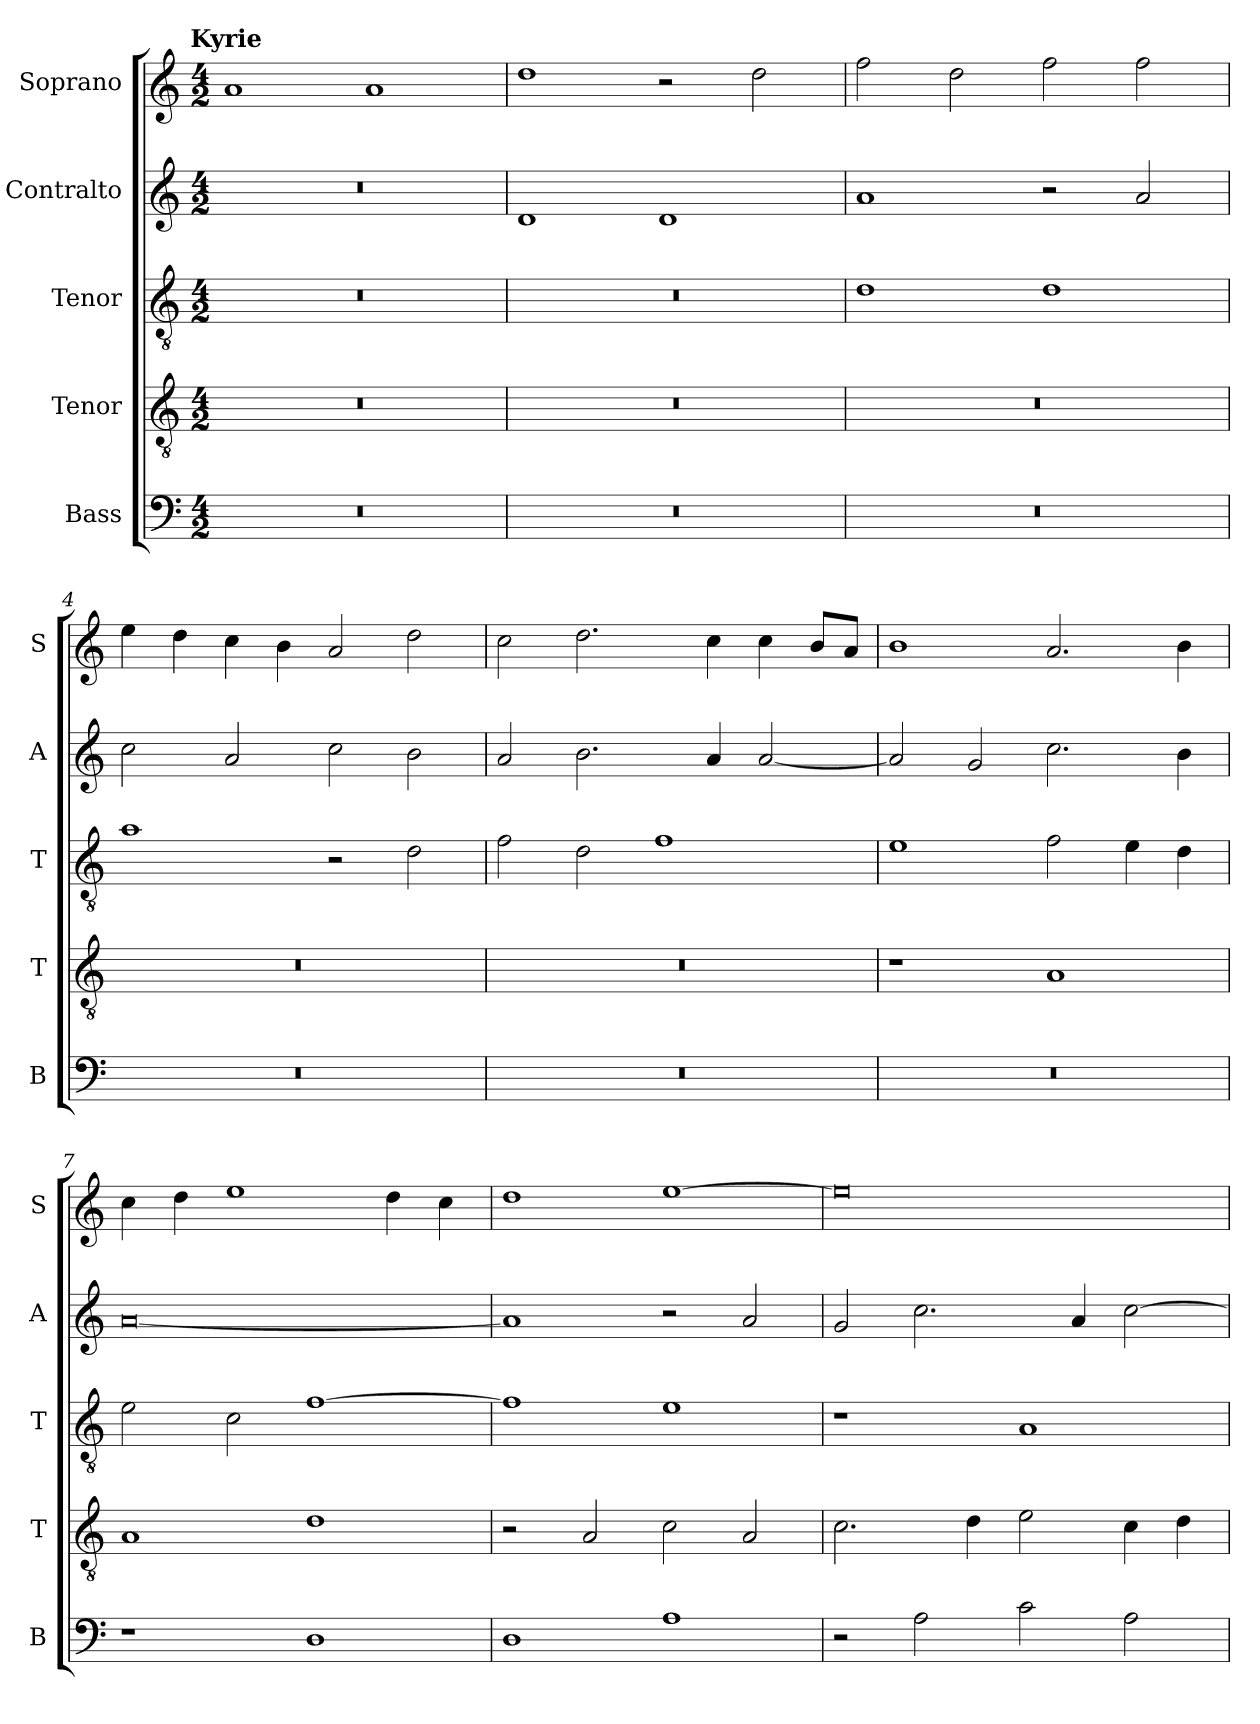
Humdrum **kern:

**kern	**kern	**kern	**kern	**kern
*part5	*part4	*part3	*part2	*part1
*staff5	*staff4	*staff3	*staff2	*staff1
*I"Bass	*I"Tenor	*I"Tenor	*I"Contralto	*I"Soprano
*I'B	*I'T	*I'T	*I'A	*I'S
*clefF4	*clefGv2	*clefGv2	*clefG2	*clefG2
*k[]	*k[]	*k[]	*k[]	*k[]
*D:dor	*D:dor	*D:dor	*D:dor	*D:dor
!!LO:TX:omd:t=Kyrie
*M4/2	*M4/2	*M4/2	*M4/2	*M4/2
=1	=1	=1	=1	=1
0r	0r	0r	0r	1a
.	.	.	.	1a
=2	=2	=2	=2	=2
0r	0r	0r	1d	1dd
.	.	.	1d	2r
.	.	.	.	2dd
=3	=3	=3	=3	=3
0r	0r	1d	1a	2ff
.	.	.	.	2dd
.	.	1d	2r	2ff
.	.	.	2a	2ff
=4	=4	=4	=4	=4
0r	0r	1a	2cc	4ee
.	.	.	.	4dd
.	.	.	2a	4cc
.	.	.	.	4b
.	.	2r	2cc	2a
.	.	2d	2b	2dd
=5	=5	=5	=5	=5
0r	0r	2f	2a	2cc
.	.	2d	2.b	2.dd
.	.	1f	.	.
.	.	.	4a	4cc
.	.	.	[2a	4cc
.	.	.	.	8b/L
.	.	.	.	8a/J
=6	=6	=6	=6	=6
0r	1r	1e	2a]	1b
.	.	.	2g	.
.	1A	2f	2.cc	2.a
.	.	4e	.	.
.	.	4d	4b	4b
=7	=7	=7	=7	=7
1r	1A	2e	[0a	4cc
.	.	.	.	4dd
.	.	2c	.	1ee
1D	1d	[1f	.	.
.	.	.	.	4dd
.	.	.	.	4cc
=8	=8	=8	=8	=8
1D	2r	1f]	1a]	1dd
.	2A	.	.	.
1A	2c	1e	2r	[1ee
.	2A	.	2a	.
=9	=9	=9	=9	=9
2r	2.c	1r	2g	0ee]
2A	.	.	2.cc	.
.	4d	.	.	.
2c	2e	1A	.	.
.	.	.	4a	.
2A	4c	.	[2cc	.
.	4d	.	.	.
=	=	=	=	=
*-	*-	*-	*-	*-
